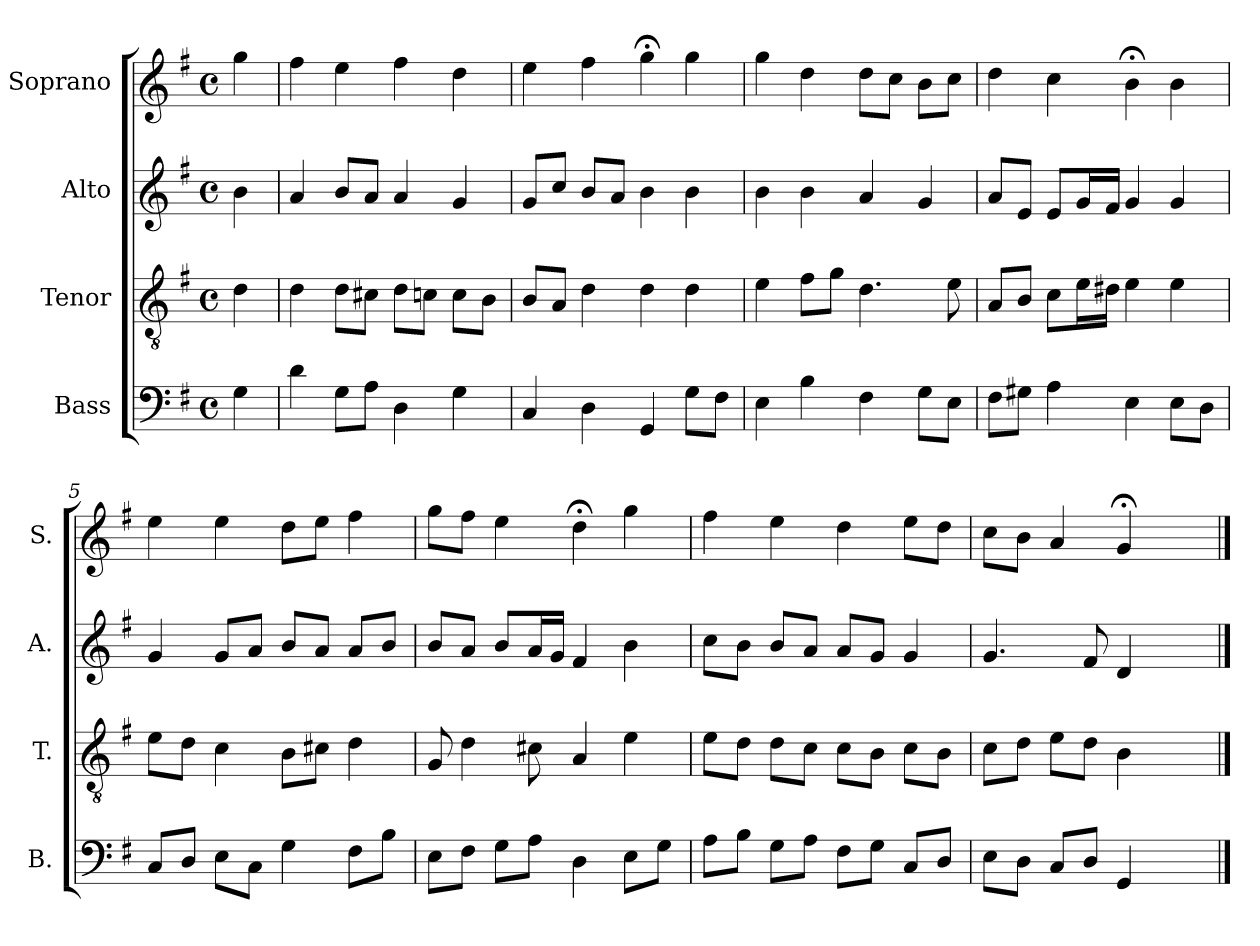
**kern	**kern	**kern	**kern
*part4	*part3	*part2	*part1
*staff4	*staff3	*staff2	*staff1
*I"Bass	*I"Tenor	*I"Alto	*I"Soprano
*I'B.	*I'T.	*I'A.	*I'S.
*clefF4	*clefGv2	*clefG2	*clefG2
*k[f#]	*k[f#]	*k[f#]	*k[f#]
*G:	*G:	*G:	*G:
*M4/4	*M4/4	*M4/4	*M4/4
*met(c)	*met(c)	*met(c)	*met(c)
*MM92	*MM92	*MM92	*MM92
=	=	=	=
4G\	4d\	4b\	4gg\
=1	=1	=1	=1
4d\	4d\	4a/	4ff#\
8G\L	8d\L	8b/L	4ee\
8A\J	8c#X\J	8a/J	.
4D\	8d\L	4a/	4ff#\
.	8cn\J	.	.
4G\	8c\L	4g/	4dd\
.	8B\J	.	.
=2	=2	=2	=2
4C/	8B/L	8g/L	4ee\
.	8A/J	8cc/J	.
4D\	4d\	8b/L	4ff#\
.	.	8a/J	.
4GG/	4d\	4b\	4gg;<\
8G\L	4d\	4b\	4gg\
8F#\J	.	.	.
=3	=3	=3	=3
4E\	4e\	4b\	4gg\
4B\	8f#\L	4b\	4dd\
.	8g\J	.	.
4F#\	4.d\	4a/	8dd\L
.	.	.	8cc\J
8G\L	.	4g/	8b\L
8E\J	8e\	.	8cc\J
=4	=4	=4	=4
8F#\L	8A/L	8a/L	4dd\
8G#X\J	8B/J	8e/J	.
4A\	8c\L	8e/L	4cc\
.	16e\L	16g/L	.
.	16d#X\JJ	16f#/JJ	.
4E\	4e\	4g/	4b;<\
8E\L	4e\	4g/	4b\
8D\J	.	.	.
!!LO:LB:g=z
=5	=5	=5	=5
8C/L	8e\L	4g/	4ee\
8D/J	8d\J	.	.
8E\L	4c\	8g/L	4ee\
8C\J	.	8a/J	.
4G\	8B\L	8b/L	8dd\L
.	8c#X\J	8a/J	8ee\J
8F#\L	4d\	8a/L	4ff#\
8B\J	.	8b/J	.
=6	=6	=6	=6
8E\L	8G/	8b/L	8gg\L
8F#\J	4d\	8a/J	8ff#\J
8G\L	.	8b/L	4ee\
8A\J	8c#X\	16a/L	.
.	.	16g/JJ	.
4D\	4A/	4f#/	4dd;<\
8E\L	4e\	4b\	4gg\
8G\J	.	.	.
=7	=7	=7	=7
8A\L	8e\L	8cc\L	4ff#\
8B\J	8d\J	8b\J	.
8G\L	8d\L	8b/L	4ee\
8A\J	8c\J	8a/J	.
8F#\L	8c\L	8a/L	4dd\
8G\J	8B\J	8g/J	.
8C/L	8c\L	4g/	8ee\L
8D/J	8B\J	.	8dd\J
=8	=8	=8	=8
8E\L	8c\L	4.g/	8cc\L
8D\J	8d\J	.	8b\J
8C/L	8e\L	.	4a/
8D/J	8d\J	8f#/	.
4GG/	4B\	4d/	4g;</
4ryy	4ryy	4ryy	4ryy
==	==	==	==
*-	*-	*-	*-
